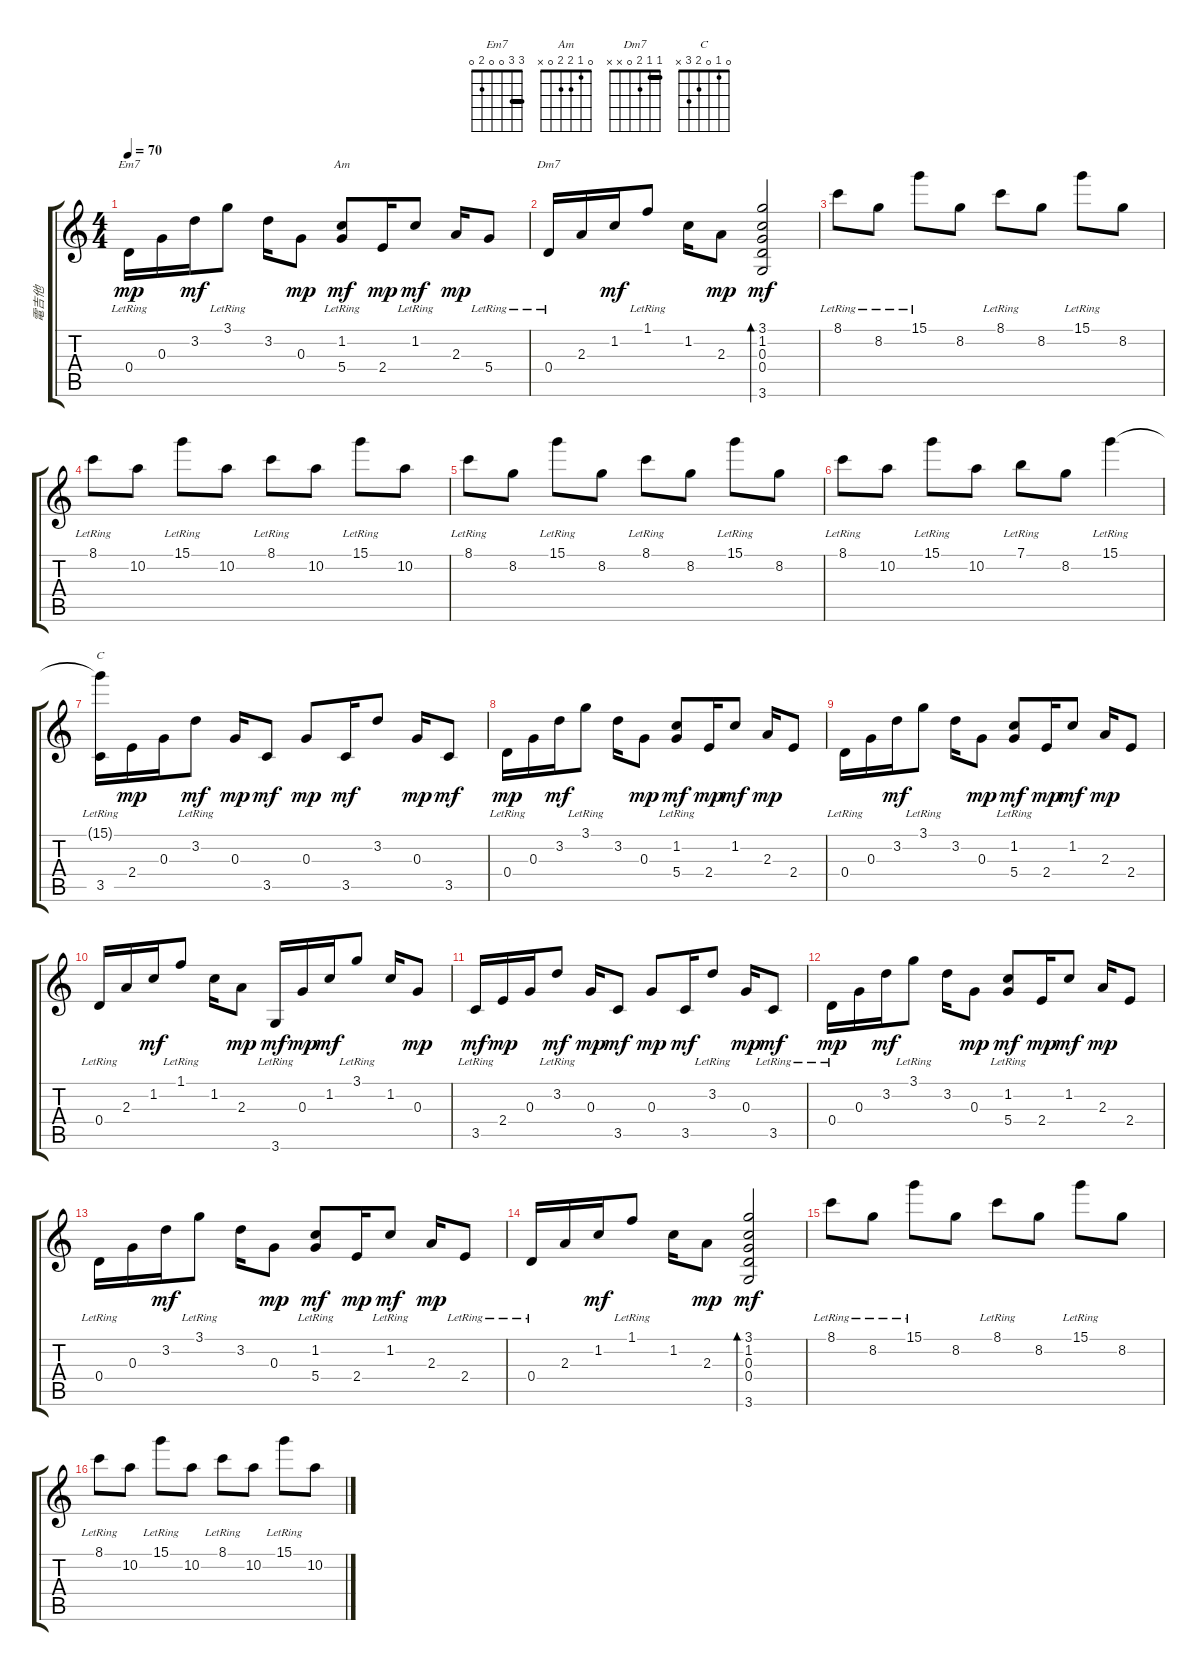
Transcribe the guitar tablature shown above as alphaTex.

\track ("電吉他" "電吉他") {instrument overdrivenguitar}
\staff {score tabs}
\tuning (E4 B3 G3 D3 A2 E2) {hide}
\chord ("Em7" 3 3 0 0 2 0) {barre 3}
\chord ("Am" 0 1 2 2 0 x)
\chord ("Dm7" 1 1 2 0 x x) {barre 1}
\chord ("C" 0 1 0 2 3 x)
\ts (4 4)
\tempo 70
\clef g2
\ks c
0.4{lr}.16{ch "Em7" dy mp} 0.3.16 3.2.16{dy mf} 3.1{lr}.8 3.2.16 0.3.8{dy mp} (1.2{lr} 5.4).8{ch "Am" dy mf} 2.4.16{dy mp} 1.2{lr}.8{dy mf} 2.3.16{dy mp} 5.4{lr}.8 |
0.4{lr}.16{ch "Dm7"} 2.3.16 1.2.16{dy mf} 1.1{lr}.8 1.2.16 2.3.8{dy mp} (3.1 1.2 0.3 0.4 3.6).2{bd 240 dy mf} |
8.1{lr}.8 8.2{lr}.8 15.1{lr}.8 8.2.8 8.1{lr}.8 8.2.8 15.1{lr}.8 8.2.8 |
8.1{lr}.8 10.2.8 15.1{lr}.8 10.2.8 8.1{lr}.8 10.2.8 15.1{lr}.8 10.2.8 |
8.1{lr}.8 8.2.8 15.1{lr}.8 8.2.8 8.1{lr}.8 8.2.8 15.1{lr}.8 8.2.8 |
8.1{lr}.8 10.2.8 15.1{lr}.8 10.2.8 7.1{lr}.8 8.2.8 15.1{lr}.4 |
(15.1{t} 3.5{lr}).16{ch "C"} 2.4.16{dy mp} 0.3.16 3.2{lr}.8{dy mf} 0.3.16{dy mp} 3.5.8{dy mf} 0.3.8{dy mp} 3.5.16{dy mf} 3.2.8 0.3.16{dy mp} 3.5.8{dy mf} |
0.4{lr}.16{dy mp} 0.3.16 3.2.16{dy mf} 3.1{lr}.8 3.2.16 0.3.8{dy mp} (1.2{lr} 5.4).8{dy mf} 2.4.16{dy mp} 1.2.8{dy mf} 2.3.16{dy mp} 2.4.8 |
0.4{lr}.16 0.3.16 3.2.16{dy mf} 3.1{lr}.8 3.2.16 0.3.8{dy mp} (1.2{lr} 5.4).8{dy mf} 2.4.16{dy mp} 1.2.8{dy mf} 2.3.16{dy mp} 2.4.8 |
0.4{lr}.16 2.3.16 1.2.16{dy mf} 1.1{lr}.8 1.2.16 2.3.8{dy mp} 3.6{lr}.16{dy mf} 0.3.16{dy mp} 1.2.16{dy mf} 3.1{lr}.8 1.2.16 0.3.8{dy mp} |
3.5{lr}.16{dy mf} 2.4.16{dy mp} 0.3.16 3.2{lr}.8{dy mf} 0.3.16{dy mp} 3.5.8{dy mf} 0.3.8{dy mp} 3.5.16{dy mf} 3.2{lr}.8 0.3.16{dy mp} 3.5{lr}.8{dy mf} |
0.4{lr}.16{dy mp} 0.3.16 3.2.16{dy mf} 3.1{lr}.8 3.2.16 0.3.8{dy mp} (1.2{lr} 5.4).8{dy mf} 2.4.16{dy mp} 1.2.8{dy mf} 2.3.16{dy mp} 2.4.8 |
0.4{lr}.16 0.3.16 3.2.16{dy mf} 3.1{lr}.8 3.2.16 0.3.8{dy mp} (1.2{lr} 5.4).8{dy mf} 2.4.16{dy mp} 1.2{lr}.8{dy mf} 2.3.16{dy mp} 2.4{lr}.8 |
0.4{lr}.16 2.3.16 1.2.16{dy mf} 1.1{lr}.8 1.2.16 2.3.8{dy mp} (3.1 1.2 0.3 0.4 3.6).2{bd 240 dy mf} |
8.1{lr}.8 8.2{lr}.8 15.1{lr}.8 8.2.8 8.1{lr}.8 8.2.8 15.1{lr}.8 8.2.8 |
8.1{lr}.8 10.2.8 15.1{lr}.8 10.2.8 8.1{lr}.8 10.2.8 15.1{lr}.8 10.2.8
